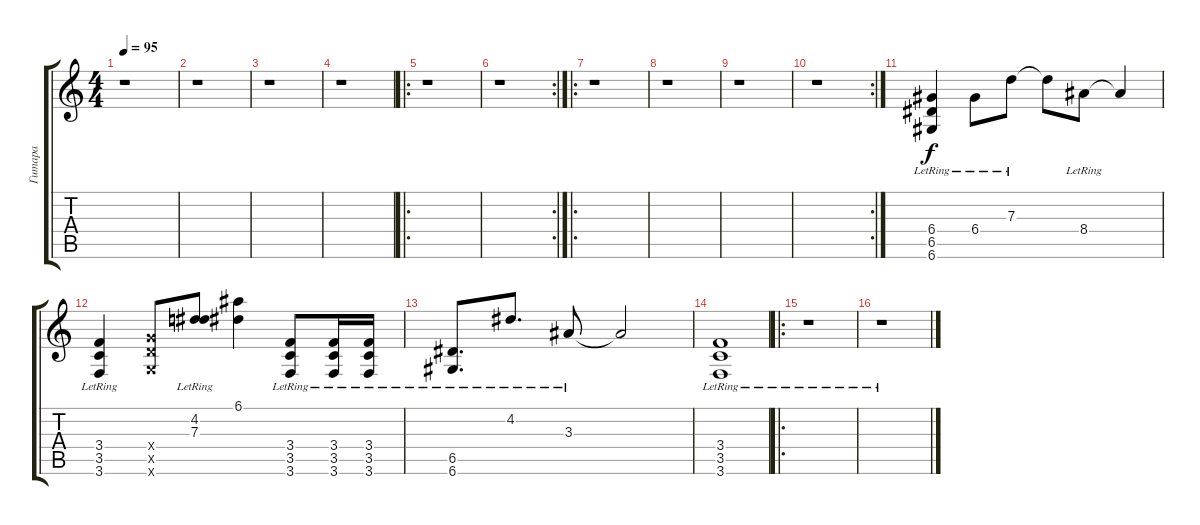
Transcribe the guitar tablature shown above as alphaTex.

\track ("Гитара" "Гитара") {instrument acousticguitarsteel}
\staff {score tabs}
\tuning (E4 B3 G3 D3 A2 D2) {hide}
\ts (4 4)
\tempo 95
\clef g2
\ks c
r.1{dy f instrument acousticguitarsteel} |
r.1 |
r.1 |
r.1 |
\ro
r.1 |
\rc 2
r.1 |
\ro
r.1 |
r.1 |
r.1 |
\rc 2
r.1 |
(6.4{lr} 6.5{lr} 6.6{lr}).4 6.4{lr}.8 7.3{lr}.8 7.3{t}.8 8.4{lr}.8 8.4{t}.4 |
(3.4{lr} 3.5{lr} 3.6{lr}).4 (5.4{x} 5.5{x} 5.6{x}).8 (4.2{lr} 7.3{lr}).8 (6.1 4.2{t}).4 (3.4{lr} 3.5{lr} 3.6{lr}).8 (3.4{lr} 3.5{lr} 3.6{lr}).16 (3.4{lr} 3.5{lr} 3.6{lr}).16 |
(6.5{lr} 6.6{lr}).8{d} 4.2{lr}.8{d} 3.3{lr}.8 3.3{t}.2 |
(3.4{lr} 3.5{lr} 3.6{lr}).1 |
\ro
r.1 |
r.1
